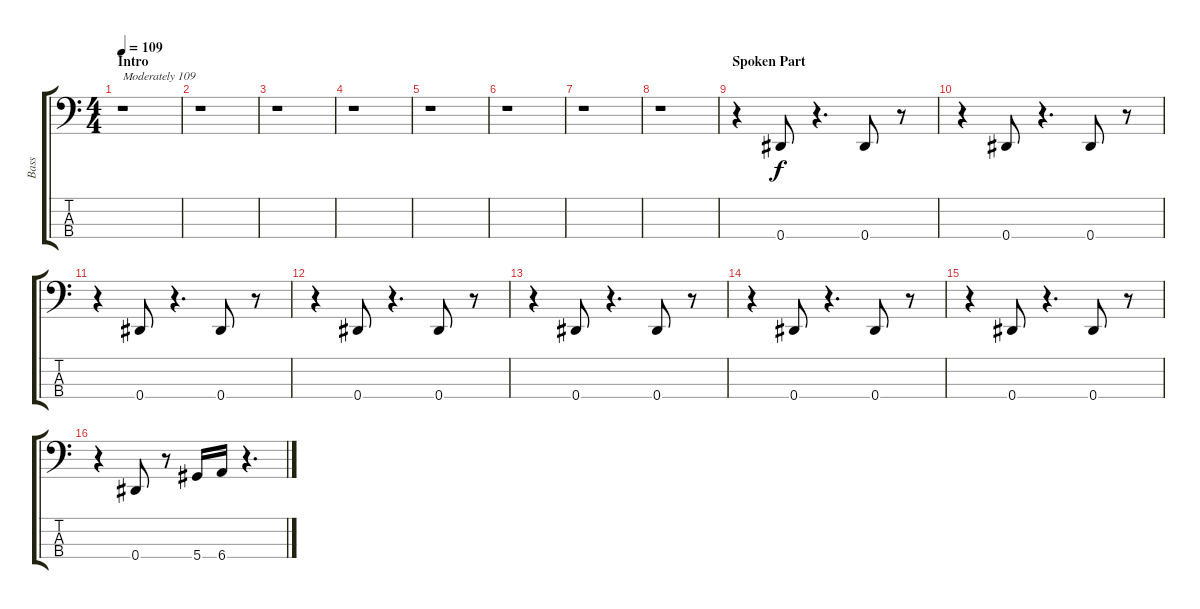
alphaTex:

\track ("Bass" "Bass") {instrument electricbasspick}
\staff {score tabs}
\tuning (Gb2 Db2 Ab1 Eb1) {hide}
\ts (4 4)
\section ("" "Intro")
\tempo 109
\clef f4
\ks c
r.1{txt "Moderately 109" dy f instrument electricbasspick} |
r.1 |
r.1 |
r.1 |
r.1 |
r.1 |
r.1 |
r.1 |
\section ("" "Spoken Part")
r.4 0.4.8 r.4{d} 0.4.8 r.8 |
r.4 0.4.8 r.4{d} 0.4.8 r.8 |
r.4 0.4.8 r.4{d} 0.4.8 r.8 |
r.4 0.4.8 r.4{d} 0.4.8 r.8 |
r.4 0.4.8 r.4{d} 0.4.8 r.8 |
r.4 0.4.8 r.4{d} 0.4.8 r.8 |
r.4 0.4.8 r.4{d} 0.4.8 r.8 |
r.4 0.4.8 r.8 5.4.16 6.4.16 r.4{d}
